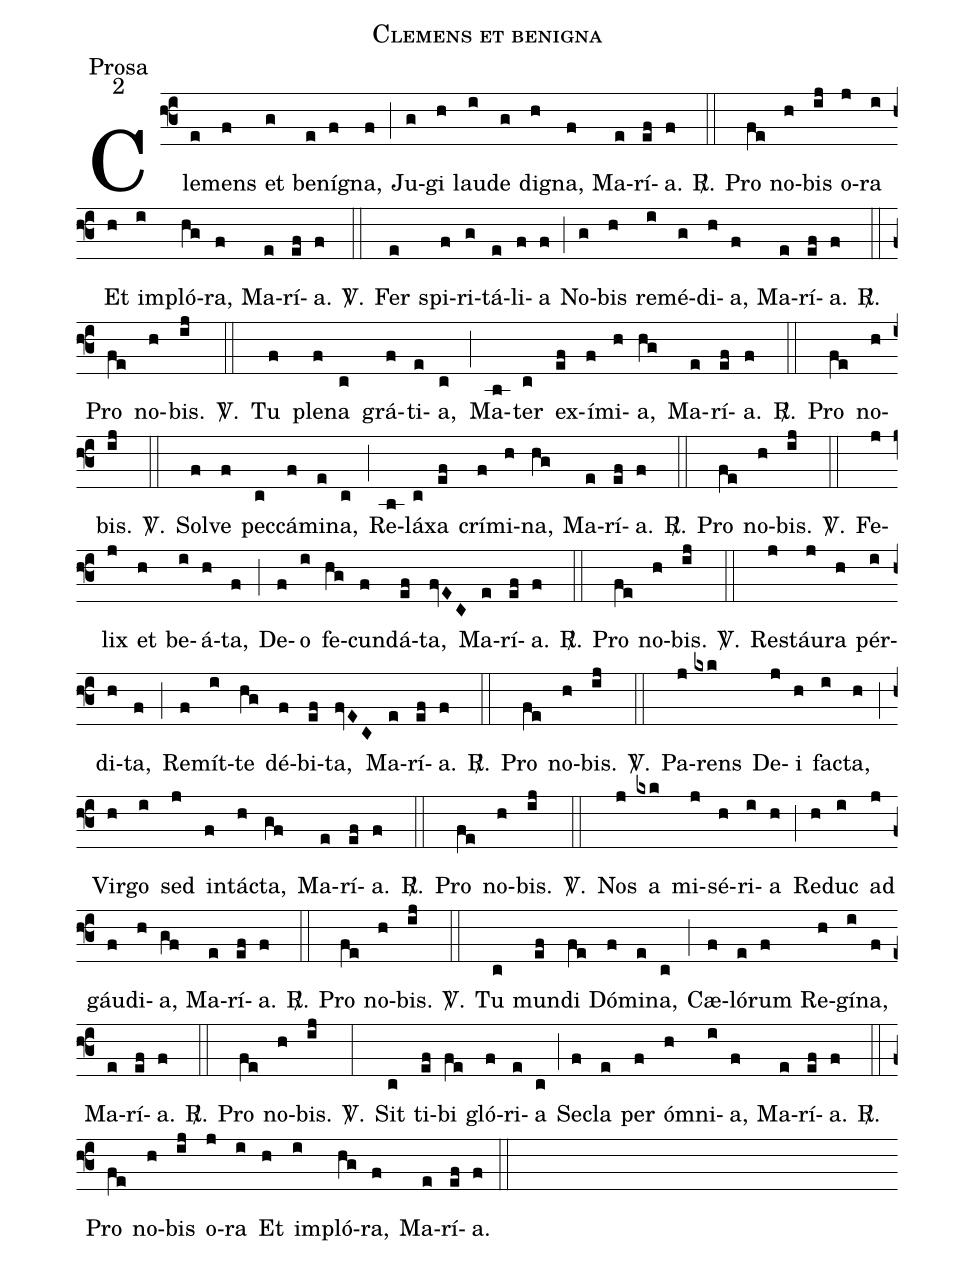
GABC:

name:Clemens et benigna;
office-part:Prosa;
mode:2;
%%
(f3) Cle(e)mens(f) et(g) be(e)ní(f)gna,(f) (;) Ju(g)gi(h) lau(i)de(g) di(h)gna,(f) Ma(e)rí(ef)a.(f) <sp>R/</sp>.(::) Pro(fe) no(h)bis(ij) o(j)ra(i) Et(h) im(i)pló(hg)ra,(f) Ma(e)rí(ef)a.(f) <sp>V/</sp>.(::) Fer(e) spi(f)ri(g)tá(e)li(f)a(f) (;) No(g)bis(h) re(i)mé(g)di(h)a,(f) Ma(e)rí(ef)a.(f) <sp>R/</sp>.(::) Pro(fe) no(h)bis.(ij) <sp>V/</sp>.(::) Tu(f) ple(f)na(c) grá(f)ti(e)a,(c) (;) Ma(b)ter(c) ex(ef)í(f)mi(h)a,(hg) Ma(e)rí(ef)a.(f) <sp>R/</sp>.(::) Pro(fe) no(h)bis.(ij) <sp>V/</sp>.(::) Sol(f)ve(f) pec(c)cá(f)mi(e)na,(c) (;) Re(b)lá(c)xa(ef) crí(f)mi(h)na,(hg) Ma(e)rí(ef)a.(f) <sp>R/</sp>.(::) Pro(fe) no(h)bis.(ij) <sp>V/</sp>.(::) Fe(j)lix(j) et(h) be(i)á(h)ta,(f) (;) De(f)o(i) fe(hg)cun(f)dá(ef)ta,(fvEC) Ma(e)rí(ef)a.(f) <sp>R/</sp>.(::) Pro(fe) no(h)bis.(ij) <sp>V/</sp>.(::) Re(j)stáu(j)ra(h) pér(i)di(h)ta,(f) (;) Re(f)mít(i)te(hg) dé(f)bi(ef)ta,(fvEC) Ma(e)rí(ef)a.(f) <sp>R/</sp>.(::) Pro(fe) no(h)bis.(ij) <sp>V/</sp>.(::) Pa(j)rens(kxk) De(j)i(h) fa(i)cta,(h) (;) Vir(h)go(i) sed(j) in(f)tá(h)cta,(gf) Ma(e)rí(ef)a.(f) <sp>R/</sp>.(::) Pro(fe) no(h)bis.(ij) <sp>V/</sp>.(::) Nos(j) a(kxk) mi(j)sé(h)ri(i)a(h) (;) Re(h)duc(i) ad(j) gáu(f)di(h)a,(gf) Ma(e)rí(ef)a.(f) <sp>R/</sp>.(::) Pro(fe) no(h)bis.(ij) <sp>V/</sp>.(::) Tu(c) mun(ef)di(fe) Dó(f)mi(e)na,(c) (;) Cæ(f)ló(e)rum(f) Re(h)gí(i)na,(f) Ma(e)rí(ef)a.(f) <sp>R/</sp>.(::) Pro(fe) no(h)bis.(ij) <sp>V/</sp>.(:) Sit(c) ti(ef)bi(fe) gló(f)ri(e)a(c) (;) Se(f)cla(e) per(f) ó(h)mni(i)a,(f) Ma(e)rí(ef)a.(f) <sp>R/</sp>.(::) Pro(fe) no(h)bis(ij) o(j)ra(i) Et(h) im(i)pló(hg)ra,(f) Ma(e)rí(ef)a.(f) (::)
